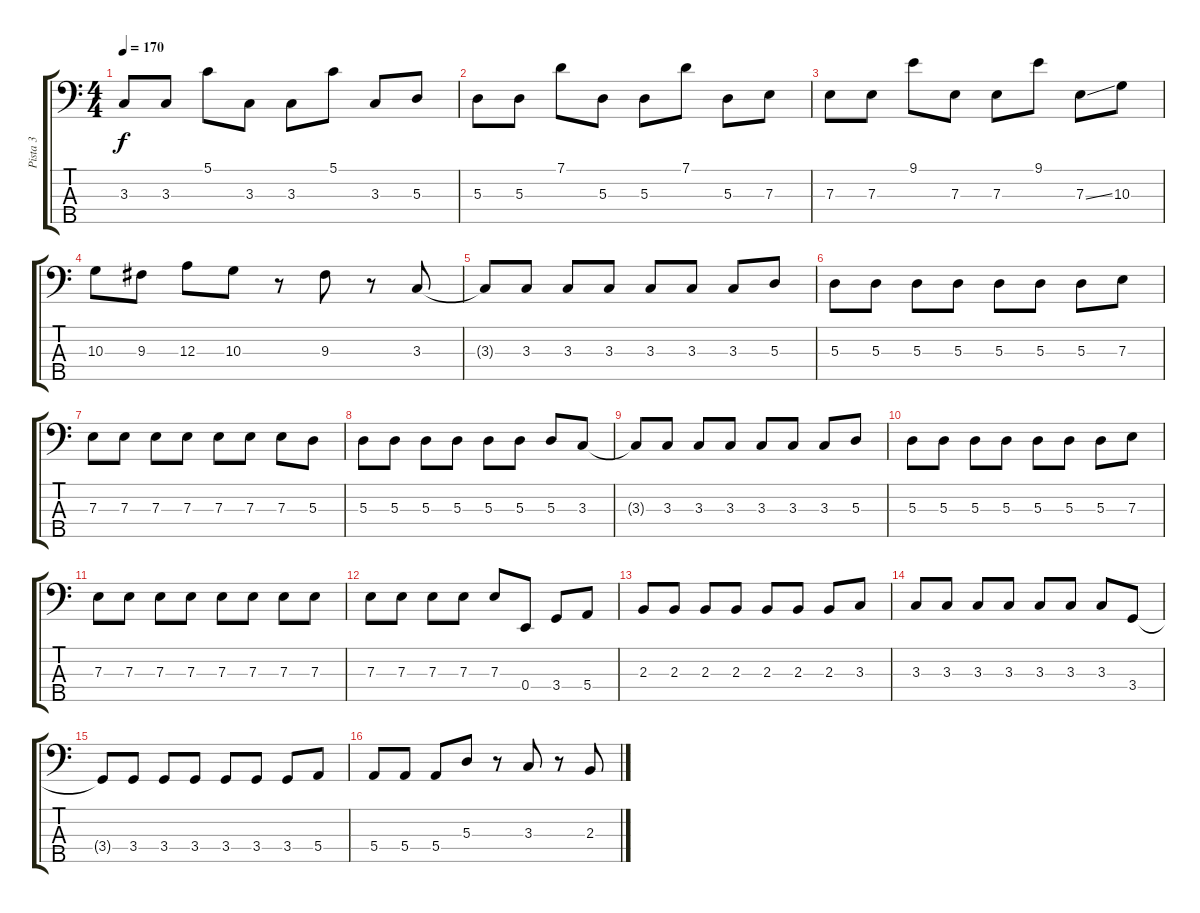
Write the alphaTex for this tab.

\track ("Pista 3" "Pista 3") {instrument electricbassfinger}
\staff {score tabs}
\tuning (G2 D2 A1 E1 B0) {hide}
\ts (4 4)
\tempo 170
\clef f4
\ks c
3.3.8{dy f} 3.3.8 5.1.8 3.3.8 3.3.8 5.1.8 3.3.8 5.3.8 |
5.3.8 5.3.8 7.1.8 5.3.8 5.3.8 7.1.8 5.3.8 7.3.8 |
7.3.8 7.3.8 9.1.8 7.3.8 7.3.8 9.1.8 7.3{ss}.8 10.3.8 |
10.3.8 9.3.8 12.3.8 10.3.8 r.8 9.3.8 r.8 3.3.8 |
3.3{t}.8 3.3.8 3.3.8 3.3.8 3.3.8 3.3.8 3.3.8 5.3.8 |
5.3.8 5.3.8 5.3.8 5.3.8 5.3.8 5.3.8 5.3.8 7.3.8 |
7.3.8 7.3.8 7.3.8 7.3.8 7.3.8 7.3.8 7.3.8 5.3.8 |
5.3.8 5.3.8 5.3.8 5.3.8 5.3.8 5.3.8 5.3.8 3.3.8 |
3.3{t}.8 3.3.8 3.3.8 3.3.8 3.3.8 3.3.8 3.3.8 5.3.8 |
5.3.8 5.3.8 5.3.8 5.3.8 5.3.8 5.3.8 5.3.8 7.3.8 |
7.3.8 7.3.8 7.3.8 7.3.8 7.3.8 7.3.8 7.3.8 7.3.8 |
7.3.8 7.3.8 7.3.8 7.3.8 7.3.8 0.4.8 3.4.8 5.4.8 |
2.3.8 2.3.8 2.3.8 2.3.8 2.3.8 2.3.8 2.3.8 3.3.8 |
3.3.8 3.3.8 3.3.8 3.3.8 3.3.8 3.3.8 3.3.8 3.4.8 |
3.4{t}.8 3.4.8 3.4.8 3.4.8 3.4.8 3.4.8 3.4.8 5.4.8 |
5.4.8 5.4.8 5.4.8 5.3.8 r.8 3.3.8 r.8 2.3.8
